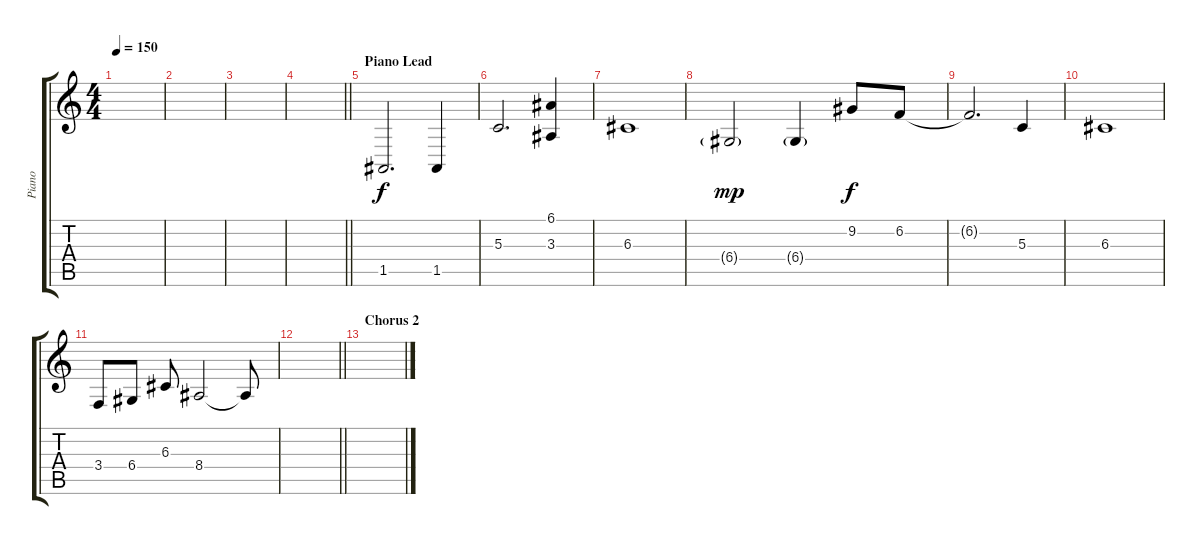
\track ("Piano" "Piano") {instrument electricpiano2}
\staff {score tabs}
\tuning (E4 B3 G3 D3 A2 E2) {hide}
\ts (4 4)
\tempo 150
\clef g2
\ks c
|
|
|
\barLineRight lightlight
|
\section ("" "Piano Lead")
1.5.2{d} 1.5.4 |
5.3.2{d} (6.1 3.3).4 |
6.3.1 |
6.4{g}.2{dy mp} 6.4{g}.4 9.2.8{dy f} 6.2.8 |
6.2{t}.2{d} 5.3.4 |
6.3.1 |
3.4.8 6.4.8 6.3.8 8.4.2 8.4{t}.8 |
\barLineRight lightlight
|
\section ("" "Chorus 2")
